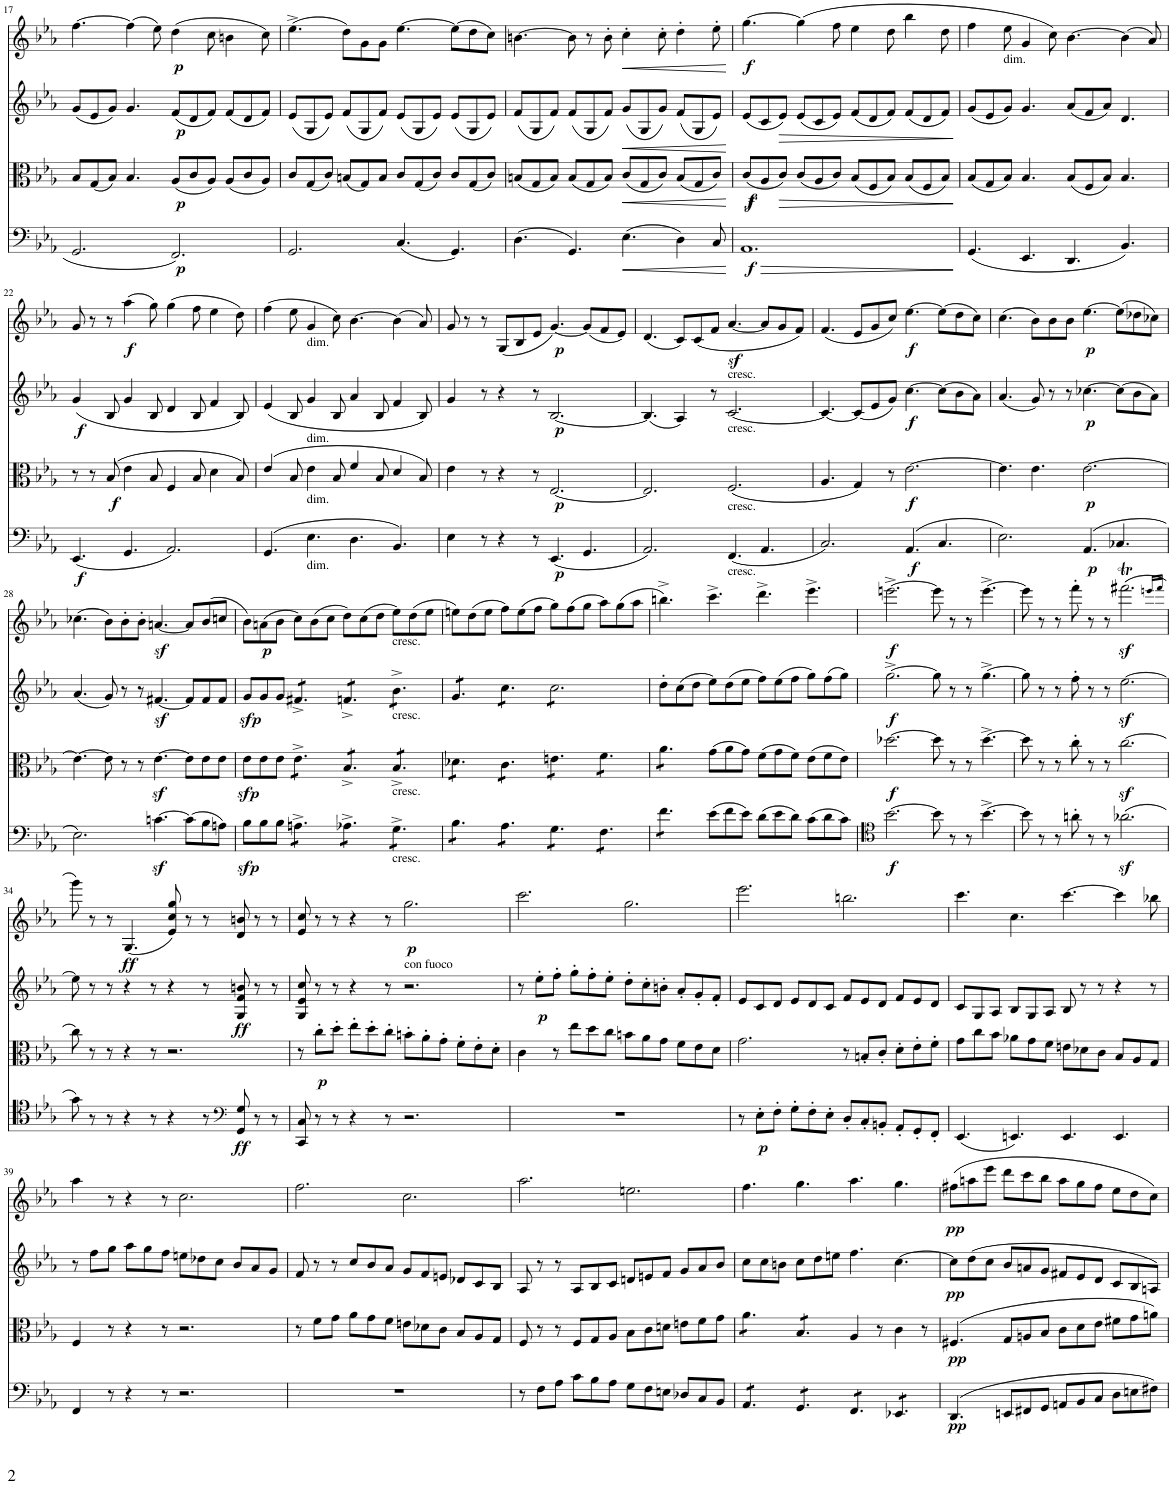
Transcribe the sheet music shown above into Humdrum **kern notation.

**kern	**dynam	**kern	**dynam	**kern	**dynam	**kern	**dynam
*part4	*part4	*part3	*part3	*part2	*part2	*part1	*part1
*staff4	*staff4	*staff3	*staff3	*staff2	*staff2	*staff1	*staff1
*I"Sampler	*	*I"Sampler	*	*I"Sampler	*	*I"Sampler	*
*I'Samp	*	*I'Samp	*	*I'Samp	*	*I'Samp	*
!!LO:PB:g=z
*clefF4	*	*clefC3	*	*clefG2	*	*clefG2	*
*k[b-e-a-]	*	*k[b-e-a-]	*	*k[b-e-a-]	*	*k[b-e-a-]	*
*M12/8	*	*M12/8	*	*M12/8	*	*M12/8	*
=17	=17	=17	=17	=17	=17	=17	=17
2.GG/	.	8B-/L	.	(8g/L	.	[4.ff\	.
.	.	(8G/	.	8e-/	.	.	.
.	.	8B-/J)	.	8g/J)	.	.	.
.	.	4.B-/	.	4.g/	.	(4ff\]	.
.	.	.	.	.	.	8ee-\)	.
!	!LO:DY:b	!	!LO:DY:b	!	!LO:DY:b	!	!LO:DY:b
2.FF/	p	(8A-/L	p	(8f/L	p	(4dd\	p
.	.	8c/	.	8d/	.	.	.
.	.	8A-/J)	.	8f/J)	.	8cc\	.
.	.	(8A-/L	.	(8f/L	.	4bn\	.
.	.	8c/	.	8d/	.	.	.
.	.	8A-/J)	.	8f/J)	.	8cc\)	.
=18	=18	=18	=18	=18	=18	=18	=18
2.GG/	.	8c/L	.	(8e-/L	.	(4.ee-^\	.
.	.	(8G/	.	8G/	.	.	.
.	.	8c/J)	.	8e-/J)	.	.	.
.	.	(8Bn/L	.	(8f/L	.	8dd\L)	.
.	.	8G/)	.	8G/	.	8g\	.
.	.	8B/J	.	8f/J)	.	8g\J	.
(4.C/	.	8c/L	.	(8e-/L	.	[4.ee-\	.
.	.	(8G/	.	8G/	.	.	.
.	.	8c/J)	.	8e-/J)	.	.	.
4.GG/)	.	8c/L	.	(8e-/L	.	(8ee-\L]	.
.	.	(8G/	.	8G/	.	8dd\	.
.	.	8c/J)	.	8e-/J)	.	8cc\J)	.
=19	=19	=19	=19	=19	=19	=19	=19
(4.D\	.	(8Bn/L	.	(8f/L	.	[4.bn\	.
.	.	8G/	.	8G/	.	.	.
.	.	8B/J)	.	8f/J)	.	.	.
4.GG/)	.	(8B/L	.	(8f/L	.	8b\]	.
.	.	8G/	.	8G/	.	8r	.
.	.	8B/J)	.	8f/J)	.	8b'\	.
!	!LO:HP:b	!	!LO:HP:b	!	!LO:HP:b	!	!LO:HP:b
(4.E-\	<	(8c/L	<	(8g/L	<	4cc'\	<
.	.	8G/	.	8G/	.	.	.
.	.	8c/J)	.	8g/J)	.	8cc'\	.
4D\)	.	(8B/L	.	(8f/L	.	4dd'\	.
.	.	8G/	.	8G/	.	.	.
8C/	.	8c/J)	.	8e-/J)	.	8ee-'\	.
.	[	.	[	.	[	.	[
=20	=20	=20	=20	=20	=20	=20	=20
!	!LO:HP:b	!	!	!	!	!	!
!	!LO:DY:n=1:b	!	!LO:DY:b	!	!	!	!
!	!	!	!LO:DY:n=1:b	!	!	!	!LO:DY:b
1.AA-	> f	(8c/L	f f	(8e-/L	.	[4.gg\	f
.	.	8A-/	.	8c/	.	.	.
!	!	!	!LO:HP:b	!	!LO:HP:b	!	!
.	.	8c/J)	>	8e-/J)	>	.	.
.	.	(8c/L	.	(8e-/L	.	(4gg\]	.
.	.	8A-/	.	8c/	.	.	.
.	.	8c/J)	.	8e-/J)	.	8ff\	.
.	.	(8B-/L	.	(8f/L	.	4ee-\	.
.	.	8F/	.	8d/	.	.	.
.	.	8B-/J)	.	8f/J)	.	8dd\	.
.	.	(8B-/L	.	(8f/L	.	4bb-\	.
.	.	8F/	.	8d/	.	.	.
.	.	8B-/J)	.	8f/J)	.	8dd\	.
.	]	.	]	.	]	.	.
=21	=21	=21	=21	=21	=21	=21	=21
(4.GG/	.	(8B-/L	.	(8g/L	.	4ff\	.
.	.	8G/	.	8e-/	.	.	.
!	!	!	!	!	!	!LO:TX:b:t=dim.	!
.	.	8B-/J)	.	8g/J)	.	8ee-\	.
4.EE-/	.	4.B-/	.	4.g/	.	4g/	.
.	.	.	.	.	.	8cc\)	.
4.DD/	.	(8B-/L	.	(8a-/L	.	[4.b-\	.
.	.	8F/	.	8f/	.	.	.
.	.	8B-/J)	.	8a-/J)	.	.	.
4.BB-/)	.	4.B-/	.	4.d/	.	(4b-\]	.
.	.	.	.	.	.	8a-/)	.
!!LO:LB:g=z
=22	=22	=22	=22	=22	=22	=22	=22
!	!LO:DY:b	!	!	!	!LO:DY:b	!	!
(4.EE-/	f	8r	.	(4g/	f	8g/	.
.	.	8r	.	.	.	8r	.
!	!	!	!LO:DY:b	!	!	!	!
.	.	(8B-/	f	8B-/	.	8r	.
!	!	!	!	!	!	!	!LO:DY:b
4.GG/	.	4e-\	.	4g/	.	(4aa-\	f
.	.	8B-/	.	8B-/	.	8gg\)	.
2.AA-/)	.	4F/	.	4d/	.	(4gg\	.
.	.	8B-/	.	8B-/	.	8ff\	.
.	.	4d\	.	4f/	.	4ee-\	.
.	.	8B-/)	.	8B-/)	.	8dd\)	.
=23	=23	=23	=23	=23	=23	=23	=23
(4.GG/	.	(4e-/	.	(4e-/	.	(4ff\	.
.	.	8B-/	.	8B-/	.	8ee-\	.
!	!	!	!	!	!	!LO:TX:b:t=dim.	!
!	!	!	!	!LO:TX:b:t=dim.	!	!	!
!	!	!LO:TX:b:t=dim.	!	!	!	!	!
!LO:TX:b:t=dim.	!	!	!	!	!	!	!
4.E-\	.	4e-\	.	4g/	.	4g/	.
.	.	8B-/	.	8B-/	.	8cc\)	.
4.D\	.	4f/	.	4a-/	.	[4.b-\	.
.	.	8B-/	.	8B-/	.	.	.
4.BB-/)	.	4d/	.	4f/	.	(4b-\]	.
.	.	8B-/)	.	8B-/)	.	8a-/)	.
=24	=24	=24	=24	=24	=24	=24	=24
4E-\	.	4e-\	.	4g/	.	8g/	.
.	.	.	.	.	.	8r	.
8r	.	8r	.	8r	.	8r	.
4r	.	4r	.	4r	.	(8G/L	.
.	.	.	.	.	.	8B-/	.
8r	.	8r	.	8r	.	8e-/J	.
!	!LO:DY:b	!	!LO:DY:b	!	!LO:DY:b	!	!LO:DY:b
(4.EE-/	p	[2.E-/	p	[2.B-/	p	[4.g/)	p
4.GG/	.	.	.	.	.	(8g/L]	.
.	.	.	.	.	.	8f/	.
.	.	.	.	.	.	8e-/J)	.
=25	=25	=25	=25	=25	=25	=25	=25
2.AA-/)	.	2.E-/]	.	(4.B-/]	.	(4.d/	.
.	.	.	.	4A-/)	.	8c/L)	.
.	.	.	.	.	.	(8c/	.
.	.	.	.	8r	.	8f/J	.
!	!	!	!	!	!	!LO:TX:b:t=cresc.	!
!	!	!	!	!LO:TX:b:t=cresc.	!	!	!
!	!	!LO:TX:b:t=cresc.	!	!	!	!	!
!LO:TX:b:t=cresc.	!	!	!	!	!	!	!
(4.FF/	.	(2.F/	.	[2.c/	.	[4.a-z</	.
4.AA-/	.	.	.	.	.	8a-/L]	.
.	.	.	.	.	.	8g/	.
.	.	.	.	.	.	8f/J)	.
=26	=26	=26	=26	=26	=26	=26	=26
2.C/)	.	4.A-/	.	4.c/_	.	(4.f/	.
.	.	4G/)	.	(8c/L]	.	8e-/L	.
.	.	.	.	8e-/	.	8g/	.
.	.	8r	.	8g/J)	.	8cc/J)	.
!	!LO:DY:b	!	!LO:DY:b	!	!LO:DY:b	!	!LO:DY:b
(4.AA-/	f	[2.e-\	f	[4.cc\	f	[4.ee-\	f
4.C/	.	.	.	(8cc\L]	.	(8ee-\L]	.
.	.	.	.	8b-\	.	8dd\	.
.	.	.	.	8a-\J)	.	8cc\J)	.
=27	=27	=27	=27	=27	=27	=27	=27
2.E-\)	.	4.e-\]	.	(4.a-/	.	(4.cc\	.
.	.	4.e-\	.	8g/)	.	8b-\L)	.
.	.	.	.	8r	.	8b-\	.
.	.	.	.	8r	.	8b-\J	.
!	!LO:DY:b	!	!LO:DY:b	!	!LO:DY:b	!	!LO:DY:b
(4.AA-/	p	[2.e-\	p	[4.cc-X\	p	[4.ee-\	p
4.C-X/	.	.	.	(8cc-\L]	.	(8ee-\L]	.
.	.	.	.	8b-\	.	8dd-X\	.
.	.	.	.	8a-\J)	.	8cc-X\J)	.
!!LO:LB:g=z
=28	=28	=28	=28	=28	=28	=28	=28
2.E-\)	.	4.e-\_	.	(4.a-/	.	(4.cc-X\	.
.	.	8e-\]	.	8g/)	.	8b-\L)	.
.	.	8r	.	8r	.	8b-'\	.
.	.	8r	.	8r	.	8b-'\J	.
[4.cnz<\	.	[4.e-z<\	.	[4.f#Xz</	.	[4.anz</	.
(8c\L]	.	8e-\L]	.	8f#/L]	.	8a/L]	.
8B-\	.	8e-\	.	8f#/	.	(8b-/	.
8An\J)	.	8e-\J	.	8f#/J	.	8ccn/J	.
=29	=29	=29	=29	=29	=29	=29	=29
!	!LO:DY:b	!	!LO:DY:b	!	!LO:DY:b	!	!
8B-\L	sfp	8e-\L	sfp	8g/L	sfp	8b-\L)	.
!	!	!	!	!	!	!	!LO:DY:b
8B-\	.	8e-\	.	8g/	.	(8an\	p
8B-\J	.	8e-\J	.	8g/J	.	8b-\J	.
*tremolo	*	*	*	*	*	*	*
*	*	*tremolo	*	*	*	*	*
*	*	*	*	*tremolo	*	*	*
8An^\L	.	8e-^\L	.	8f#X^/L	.	8cc\L)	.
8An^\	.	8e-^\	.	8f#X^/	.	(8b-\	.
8An^\J	.	8e-^\J	.	8f#X^/J	.	8cc\J	.
8A-X^\L	.	8B-^/L	.	8fn^/L	.	8dd\L)	.
8A-X^\	.	8B-^/	.	8fn^/	.	(8cc\	.
8A-X^\J	.	8B-^/J	.	8fn^/J	.	8dd\J	.
!	!	!	!	!	!	!LO:TX:b:t=cresc.	!
!	!	!	!	!LO:TX:b:t=cresc.	!	!	!
!	!	!LO:TX:b:t=cresc.	!	!	!	!	!
!LO:TX:b:t=cresc.	!	!	!	!	!	!	!
8G^\L	.	8B-^/L	.	8b-^\L	.	8ee-\L)	.
8G^\	.	8B-^/	.	8b-^\	.	(8dd\	.
8G^\J	.	8B-^/J	.	8b-^\J	.	8ee-\J	.
=30	=30	=30	=30	=30	=30	=30	=30
8B-\L	.	8d-X\L	.	8g/L	.	8een\L)	.
8B-\	.	8d-X\	.	8g/	.	(8dd\	.
8B-\J	.	8d-X\J	.	8g/J	.	8ee\J	.
8A-\L	.	8c\L	.	8cc\L	.	8ff\L)	.
8A-\	.	8c\	.	8cc\	.	(8ee\	.
8A-\J	.	8c\J	.	8cc\J	.	8ff\J	.
8G\L	.	8en\L	.	8cc\L	.	8gg\L)	.
8G\	.	8en\	.	8cc\	.	(8ff\	.
8G\J	.	8en\J	.	8cc\	.	8gg\J	.
8F\L	.	8f\L	.	8cc\	.	8aa-\L)	.
8F\	.	8f\	.	8cc\	.	(8gg\	.
8F\J	.	8f\J	.	8cc\J	.	8aa-\J	.
*	*	*	*	*Xtremolo	*	*	*
=31	=31	=31	=31	=31	=31	=31	=31
8f\L	.	8a-\L	.	8dd'\L	.	4.bbn^\)	.
8f\	.	8a-\	.	(8cc\	.	.	.
8f\J	.	8a-\J	.	8dd\J	.	.	.
*	*	*Xtremolo	*	*	*	*	*
*Xtremolo	*	*	*	*	*	*	*
(8e-\L	.	(8g\L	.	8ee-\L)	.	4.ccc^\	.
8f\	.	8a-\	.	(8dd\	.	.	.
8e-\J)	.	8g\J)	.	8ee-\J	.	.	.
(8d\L	.	(8f\L	.	8ff\L)	.	4.ddd^\	.
8e-\	.	8g\	.	(8ee-\	.	.	.
8d\J)	.	8f\J)	.	8ff\J	.	.	.
(8c\L	.	(8e-\L	.	8gg\L)	.	4.eee-^\	.
8d\	.	8f\	.	(8ff\	.	.	.
8c\J)	.	8e-\J)	.	8gg\J)	.	.	.
=32	=32	=32	=32	=32	=32	=32	=32
*clefC4	*	*	*	*	*	*	*
!	!LO:DY:b	!	!LO:DY:b	!	!LO:DY:b	!	!LO:DY:b
[2.b-\	f	[2.dd-X\	f	[2.gg^\	f	[2.eeen^\	f
8b-\]	.	8dd-\]	.	8gg\]	.	8eee\]	.
8r	.	8r	.	8r	.	8r	.
8r	.	8r	.	8r	.	8r	.
[4.b-^\	.	[4.dd-^\	.	[4.gg^\	.	[4.eee^\	.
=33	=33	=33	=33	=33	=33	=33	=33
8b-\]	.	8dd-\]	.	8gg\]	.	8eee\]	.
8r	.	8r	.	8r	.	8r	.
8r	.	8r	.	8r	.	8r	.
8an'\	.	8cc'\	.	8ff'\	.	8fff'\	.
8r	.	8r	.	8r	.	8r	.
8r	.	8r	.	8r	.	8r	.
(2.a-Xz<\	.	[2.ccz<\	.	[2.ee-z<\	.	(2.fff#Xz<t\	.
.	.	.	.	.	.	16qeeen/LL	.
.	.	.	.	.	.	16qfff#/JJ	.
!!LO:LB:g=z
=34	=34	=34	=34	=34	=34	=34	=34
8g\)	.	8cc\]	.	8ee-\]	.	8ggg\)	.
8r	.	8r	.	8r	.	8r	.
8r	.	8r	.	8r	.	8r	.
!	!	!	!	!	!	!	!LO:DY:b
4r	.	4r	.	4r	.	(4.G/	ff
8r	.	8r	.	8r	.	.	.
4r	.	2.r	.	4r	.	8e-/ 8cc/ 8gg/)	.
.	.	.	.	.	.	8r	.
8r	.	.	.	8r	.	8r	.
*clefF4	*	*	*	*	*	*	*
!	!LO:DY:b	!	!	!	!LO:DY:b	!	!
8GG/ 8G/	ff	.	.	8G/ 8f/ 8bn/	ff	8d/ 8bn/	.
8r	.	.	.	8r	.	8r	.
8r	.	.	.	8r	.	8r	.
=35	=35	=35	=35	=35	=35	=35	=35
8CC/ 8C/	.	8r	.	8G/ 8e-/ 8cc/	.	8e-/ 8cc/	.
!	!	!	!LO:DY:b	!	!	!	!
8r	.	8cc'\L	p	8r	.	8r	.
8r	.	8dd'\J	.	8r	.	8r	.
4r	.	8ee-'\L	.	4r	.	4r	.
.	.	8dd'\	.	.	.	.	.
8r	.	8cc'\J	.	8r	.	8r	.
!	!	!	!	!	!	!LO:TX:b:t=con fuoco	!
!	!	!	!	!	!	!	!LO:DY:b
2.r	.	8bn'\L	.	2.r	.	2.gg\	p
.	.	8a-'\	.	.	.	.	.
.	.	8g'\J	.	.	.	.	.
.	.	8f'\L	.	.	.	.	.
.	.	8e-'\	.	.	.	.	.
.	.	8d'\J	.	.	.	.	.
=36	=36	=36	=36	=36	=36	=36	=36
1.r	.	4c\	.	8r	.	2.ccc\	.
!	!	!	!	!	!LO:DY:b	!	!
.	.	.	.	8ee-'\L	p	.	.
.	.	8r	.	8ff'\J	.	.	.
.	.	8ee-\L	.	8gg'\L	.	.	.
.	.	8dd\	.	8ff'\	.	.	.
.	.	8cc\J	.	8ee-'\J	.	.	.
.	.	8bn\L	.	8dd'\L	.	2.gg\	.
.	.	8a-\	.	8cc'\	.	.	.
.	.	8g\J	.	8bn'\J	.	.	.
.	.	8f\L	.	8a-'/L	.	.	.
.	.	8e-\	.	8g'/	.	.	.
.	.	8d\J	.	8f'/J	.	.	.
=37	=37	=37	=37	=37	=37	=37	=37
8r	.	2.g\	.	8e-/L	.	2.eee-\	.
!	!LO:DY:b	!	!	!	!	!	!
8E-'\L	p	.	.	8c/	.	.	.
8F'\J	.	.	.	8d/J	.	.	.
8G'\L	.	.	.	8e-/L	.	.	.
8F'\	.	.	.	8d/	.	.	.
8E-'\J	.	.	.	8c/J	.	.	.
8D'/L	.	8r	.	8f/L	.	2.bbn\	.
8C'/	.	8Bn'/L	.	8e-/	.	.	.
8BBn'/J	.	8c'/J	.	8d/J	.	.	.
8AA-'/L	.	8d'\L	.	8f/L	.	.	.
8GG'/	.	8e-'\	.	8e-/	.	.	.
8FF'/J	.	8f'\J	.	8d/J	.	.	.
=38	=38	=38	=38	=38	=38	=38	=38
(4.EE-/	.	8g\L	.	8c/L	.	4.ccc\	.
.	.	8cc\	.	8G/	.	.	.
.	.	8b-\J	.	8A-/J	.	.	.
4.EEn/)	.	8a-X\L	.	8B-/L	.	4.cc\	.
.	.	8g\	.	8G/	.	.	.
.	.	8f\J	.	8A-/J	.	.	.
4.EE/	.	8en\L	.	8B-/	.	[4.ccc\	.
.	.	8d-X\	.	8r	.	.	.
.	.	8c\J	.	8r	.	.	.
4.EE/	.	8B-/L	.	4r	.	4ccc\]	.
.	.	8A-/	.	.	.	.	.
.	.	8G/J	.	8r	.	8bb-X\	.
!!LO:LB:g=z
=39	=39	=39	=39	=39	=39	=39	=39
4FF/	.	4F/	.	8r	.	4aa-\	.
.	.	.	.	8ff\L	.	.	.
8r	.	8r	.	8gg\J	.	8r	.
4r	.	4r	.	8aa-\L	.	4r	.
.	.	.	.	8gg\	.	.	.
8r	.	8r	.	8ff\J	.	8r	.
2.r	.	2.r	.	8een\L	.	2.cc\	.
.	.	.	.	8dd-X\	.	.	.
.	.	.	.	8cc\J	.	.	.
.	.	.	.	8b-/L	.	.	.
.	.	.	.	8a-/	.	.	.
.	.	.	.	8g/J	.	.	.
=40	=40	=40	=40	=40	=40	=40	=40
1.r	.	8r	.	8f/	.	2.ff\	.
.	.	8f\L	.	8r	.	.	.
.	.	8g\J	.	8r	.	.	.
.	.	8a-\L	.	8cc/L	.	.	.
.	.	8g\	.	8b-/	.	.	.
.	.	8f\J	.	8a-/J	.	.	.
.	.	8en\L	.	8g/L	.	2.cc\	.
.	.	8d-X\	.	8f/	.	.	.
.	.	8c\J	.	8en/J	.	.	.
.	.	8B-/L	.	8d-X/L	.	.	.
.	.	8A-/	.	8c/	.	.	.
.	.	8G/J	.	8B-/J	.	.	.
=41	=41	=41	=41	=41	=41	=41	=41
8r	.	8F/	.	8A-/	.	2.aa-\	.
8F\L	.	8r	.	8r	.	.	.
8A-\J	.	8r	.	8r	.	.	.
8c\L	.	8F/L	.	8A-/L	.	.	.
8B-\	.	8G/	.	8B-/	.	.	.
8A-\J	.	8A-/J	.	8c/J	.	.	.
8G\L	.	8B-\L	.	8dn/L	.	2.een\	.
8F\	.	8c\	.	8en/	.	.	.
8En\J	.	8dn\J	.	8f/J	.	.	.
8D-X/L	.	8en\L	.	8g/L	.	.	.
8C/	.	8f\	.	8a-/	.	.	.
8BB-/J	.	8g\J	.	8b-/J	.	.	.
=42	=42	=42	=42	=42	=42	=42	=42
*tremolo	*	*	*	*	*	*	*
*	*	*tremolo	*	*	*	*	*
8AA-/L	.	8a-\L	.	8cc\L	.	4.ff\	.
8AA-/	.	8a-\	.	8cc\	.	.	.
8AA-/J	.	8a-\J	.	8bn\J	.	.	.
8GG/L	.	8B-/L	.	8cc\L	.	4.gg\	.
8GG/	.	8B-/	.	8dd\	.	.	.
8GG/J	.	8B-/J	.	8een\J	.	.	.
*	*	*Xtremolo	*	*	*	*	*
8FF/L	.	4A-/	.	4.ff\	.	4.aa-\	.
8FF/	.	.	.	.	.	.	.
8FF/J	.	8r	.	.	.	.	.
8EE-X/L	.	4c\	.	[4.cc\	.	4.gg\	.
8EE-X/	.	.	.	.	.	.	.
8EE-X/J	.	8r	.	.	.	.	.
*Xtremolo	*	*	*	*	*	*	*
=43	=43	=43	=43	=43	=43	=43	=43
!	!LO:DY:b	!	!LO:DY:b	!	!LO:DY:b	!	!LO:DY:b
(4.DD/	pp	(4.F#X/	pp	8cc\L]	pp	(8ff#X\L	pp
.	.	.	.	(8dd\	.	8aan\	.
.	.	.	.	8cc\J	.	8eee-\J	.
8EEn/L	.	8G/L	.	8b-/L	.	8ddd\L	.
8FF#X/	.	8An/	.	8an/	.	8ccc\	.
8GG/J	.	8B-/J	.	8g/J	.	8bb-\J	.
8AAn/L	.	8c\L	.	8f#X/L	.	8aa\L	.
8BB-/	.	8d\	.	8e-/	.	8gg\	.
8C/J	.	8e-\J	.	8d/J	.	8ff#\J	.
8D\L	.	8f#X\L	.	8c/L	.	8ee-\L	.
8En\	.	8g\	.	8B-/	.	8dd\	.
8F#X\J)	.	8an\J)	.	8An/J)	.	8cc\J)	.
=	=	=	=	=	=	=	=
*-	*-	*-	*-	*-	*-	*-	*-
